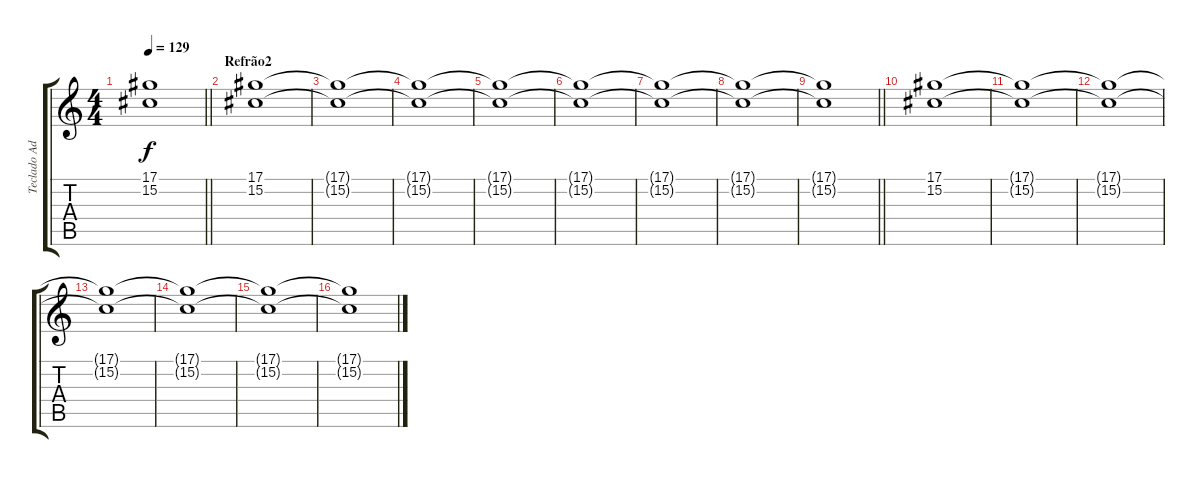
\track ("Teclado Adicional" "Teclado Ad") {instrument fx1rain}
\staff {score tabs}
\tuning (Eb4 Bb3 Gb3 Db3 Ab2 Eb2) {hide}
\ts (4 4)
\tempo 129
\clef g2
\barLineRight lightlight
\ks c
(17.1{t} 15.2{t}).1{dy f} |
\section ("" "Refrão2")
(17.1 15.2).1 |
(17.1{t} 15.2{t}).1 |
(17.1{t} 15.2{t}).1 |
(17.1{t} 15.2{t}).1 |
(17.1{t} 15.2{t}).1 |
(17.1{t} 15.2{t}).1 |
(17.1{t} 15.2{t}).1 |
\barLineRight lightlight
(17.1{t} 15.2{t}).1 |
(17.1 15.2).1 |
(17.1{t} 15.2{t}).1 |
(17.1{t} 15.2{t}).1 |
(17.1{t} 15.2{t}).1 |
(17.1{t} 15.2{t}).1 |
(17.1{t} 15.2{t}).1 |
(17.1{t} 15.2{t}).1
